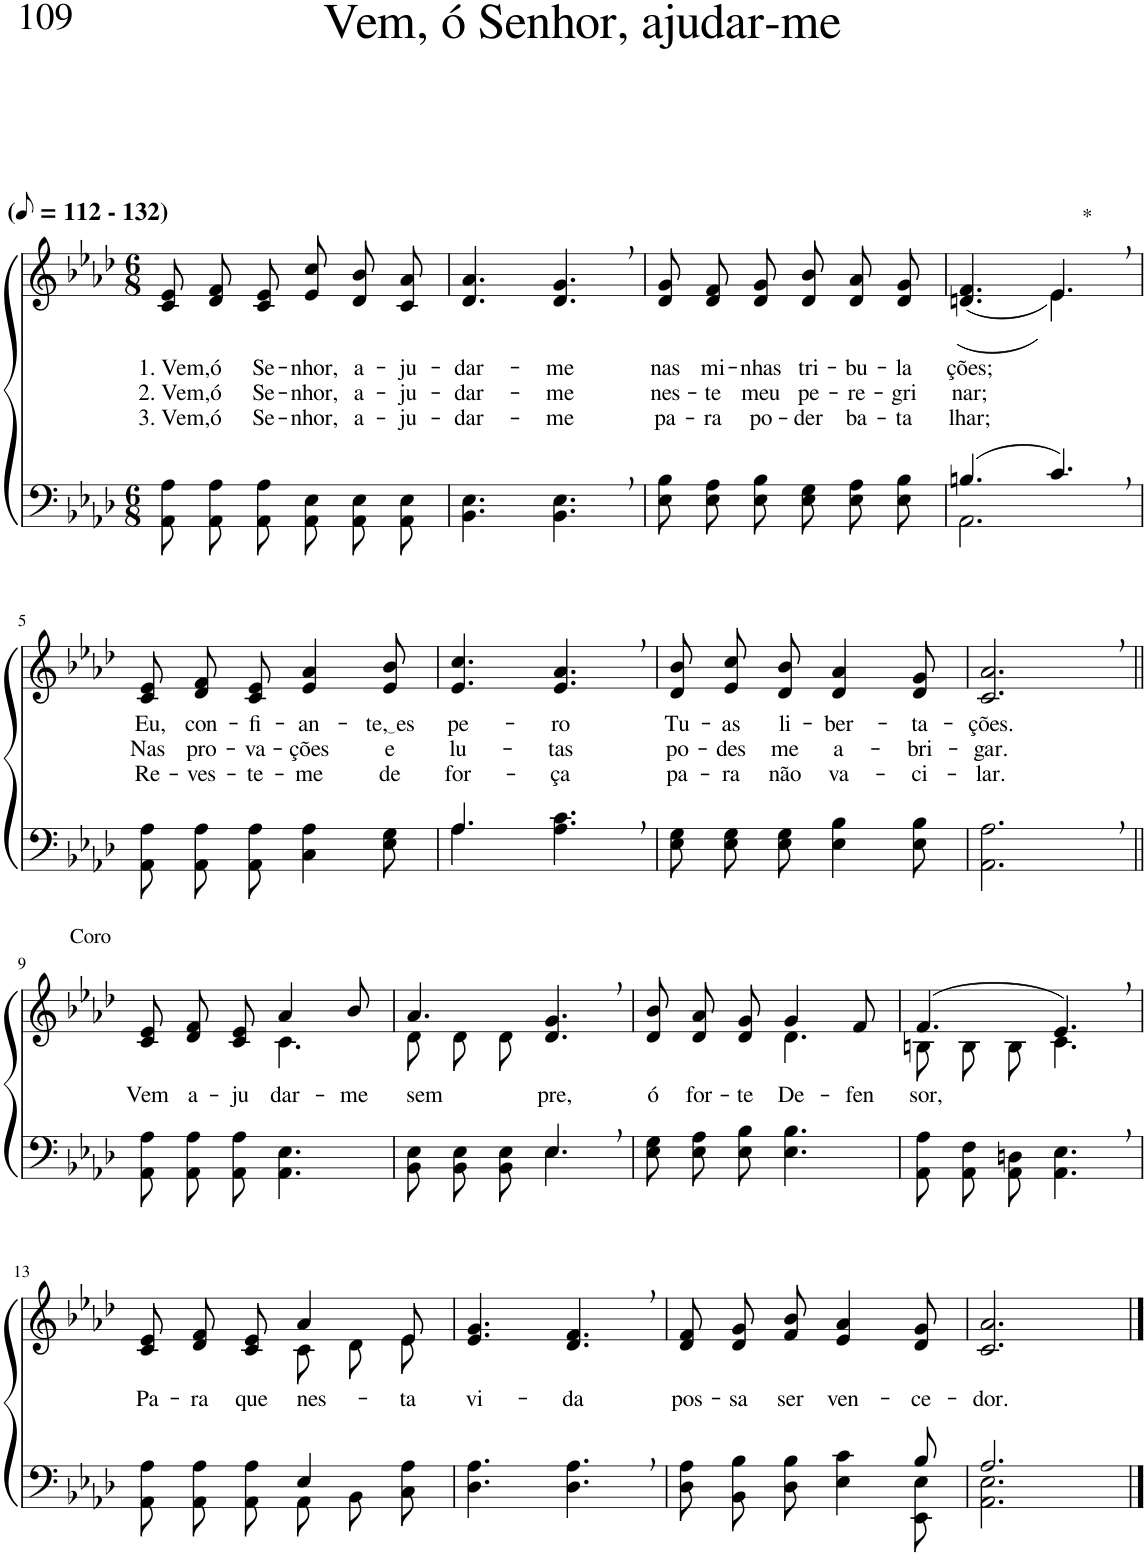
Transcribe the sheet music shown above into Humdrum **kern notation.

**kern	**kern	**text	**text	**text
*part2	*part1	*part1	*part1	*part1
*staff2	*staff1	*staff1	*staff1	*staff1
*I"Parte III e IV	*I"Parte I e II	*	*	*
*clefF4	*clefG2	*	*	*
*Trd-1c-2	*Trd-1c-2	*	*	*
*k[b-e-a-d-]	*k[b-e-a-d-]	*	*	*
*M6/8	*M6/8	*	*	*
*MM56	*MM56	*	*	*
=1	=1	=1	=1	=1
!	!LO:TX:a:B:t=(	!	!	!
!	!LO:TX:a:B:t=- 132)	!	!	!
!	!	!LO:LY:b	!LO:LY:b	!LO:LY:b
8AA-\ 8A-\L	8c/ 8e-/L	1. Vem,	2. Vem,	3. Vem,
!	!	!LO:LY:b	!LO:LY:b	!LO:LY:b
8AA-\ 8A-\	8d-/ 8f/	ó	ó	ó
!	!	!LO:LY:b	!LO:LY:b	!LO:LY:b
8AA-\ 8A-\J	8c/ 8e-/J	Se-	Se-	Se-
!	!	!LO:LY:b	!LO:LY:b	!LO:LY:b
8AA-/ 8E-/L	8e-/ 8cc/L	-nhor,	-nhor,	-nhor,
!	!	!LO:LY:b	!LO:LY:b	!LO:LY:b
8AA-/ 8E-/	8d-/ 8b-/	a-	a-	a-
!	!	!LO:LY:b	!LO:LY:b	!LO:LY:b
8AA-/ 8E-/J	8c/ 8a-/J	-ju-	-ju-	-ju-
=2	=2	=2	=2	=2
!	!	!LO:LY:b	!LO:LY:b	!LO:LY:b
4.BB-\ 4.E-\	4.d-/ 4.a-/	-dar-	-dar-	-dar-
!	!	!LO:LY:b	!LO:LY:b	!LO:LY:b
4.BB-\, 4.E-\,	4.d-/, 4.g/,	-me	-me	-me
=3	=3	=3	=3	=3
!	!	!LO:LY:b	!LO:LY:b	!LO:LY:b
8E-\ 8B-\L	8d-/ 8g/L	nas	nes-	pa-
!	!	!LO:LY:b	!LO:LY:b	!LO:LY:b
8E-\ 8A-\	8d-/ 8f/	mi-	-te	-ra
!	!	!LO:LY:b	!LO:LY:b	!LO:LY:b
8E-\ 8B-\J	8d-/ 8g/J	-nhas	meu	po-
!	!	!LO:LY:b	!LO:LY:b	!LO:LY:b
8E-\ 8G\L	8d-/ 8b-/L	tri-	pe-	-der
!	!	!LO:LY:b	!LO:LY:b	!LO:LY:b
8E-\ 8A-\	8d-/ 8a-/	-bu-	-re-	ba-
!	!	!LO:LY:b	!LO:LY:b	!LO:LY:b
8E-\ 8B-\J	8d-/ 8g/J	-la-	-gri-	-ta-
=4	=4	=4	=4	=4
*^	*^	*	*	*
!	!	!	!	!LO:LY:b	!LO:LY:b	!LO:LY:b
(4.Bn/	2.AA-\	4.ryy	(4.dn/ 4.f/	-ções;	-nar;	-lhar;
!	!	!LO:TX:a:t=*	!	!	!	!
4.c,/)	.	((4.e-,\	4.e-/	.	.	.
*v	*v	*	*	*	*	*
!!LO:LB:g=z
=5	=5	=5	=5	=5	=5
!	!	!	!LO:LY:b	!LO:LY:b	!LO:LY:b
*	*v	*v	*	*	*
8AA-\ 8A-\L	8c/ 8e-/L	Eu,	Nas	Re-
!	!	!LO:LY:b	!LO:LY:b	!LO:LY:b
8AA-\ 8A-\	8d-/ 8f/	con-	pro-	-ves-
!	!	!LO:LY:b	!LO:LY:b	!LO:LY:b
8AA-\ 8A-\J	8c/ 8e-/J	-fi-	-va-	-te-
!	!	!LO:LY:b	!LO:LY:b	!LO:LY:b
4C\ 4A-\	4e-/ 4a-/	-an-	-ções	-me
!	!	!LO:LY:b	!LO:LY:b	!LO:LY:b
8E-\ 8G\	8e-/ 8b-/	te, es	e	de
=6	=6	=6	=6	=6
*^	*	*	*	*
!	!	!	!LO:LY:b	!LO:LY:b	!LO:LY:b
4.A-\	4.A-/	4.e-/ 4.cc/	pe-	lu-	for-
!	!	!	!LO:LY:b	!LO:LY:b	!LO:LY:b
4.A-\, 4.c\,	4.ryy	4.e-/, 4.a-/,	-ro	-tas	-ça
=7	=7	=7	=7	=7	=7
!	!	!	!LO:LY:b	!LO:LY:b	!LO:LY:b
*v	*v	*	*	*	*
8E-\ 8G\L	8d-/ 8b-/L	Tu-	po-	pa-
!	!	!LO:LY:b	!LO:LY:b	!LO:LY:b
8E-\ 8G\	8e-/ 8cc/	-as	-des	-ra
!	!	!LO:LY:b	!LO:LY:b	!LO:LY:b
8E-\ 8G\J	8d-/ 8b-/J	li-	me	não
!	!	!LO:LY:b	!LO:LY:b	!LO:LY:b
4E-\ 4B-\	4d-/ 4a-/	-ber-	a-	va-
!	!	!LO:LY:b	!LO:LY:b	!LO:LY:b
8E-\ 8B-\	8d-/ 8g/	-ta-	-bri-	-ci-
=8	=8	=8	=8	=8
!	!	!LO:LY:b	!LO:LY:b	!LO:LY:b
2.AA-\, 2.A-\,	2.c/, 2.a-/,	-ções.	-gar.	-lar.
!!LO:LB:g=z
=9||	=9||	=9||	=9||	=9||
!	!LO:TX:a:t=Coro	!	!	!
!	!	!LO:LY:b	!	!
*	*^	*	*	*
8AA-\ 8A-\L	8c/ 8e-/L	4.ryy	Vem	.	.
!	!	!	!LO:LY:b	!	!
8AA-\ 8A-\	8d-/ 8f/	.	a-	.	.
!	!	!	!LO:LY:b	!	!
8AA-\ 8A-\J	8c/ 8e-/J	.	-ju-	.	.
!	!	!	!LO:LY:b	!	!
4.AA-\ 4.E-\	4a-/	4.c\	-dar-	.	.
!	!	!	!LO:LY:b	!	!
.	8b-/	.	-me	.	.
=10	=10	=10	=10	=10	=10
*^	*	*	*	*	*
!	!	!	!	!LO:LY:b	!	!
4.ryy	8BB-/ 8E-/L	4.a-/	8d-\L	sem-	.	.
.	8BB-/ 8E-/	.	8d-\	.	.	.
.	8BB-/ 8E-/J	.	8d-\J	.	.	.
!	!	!	!	!LO:LY:b	!	!
4.E-,/	4.E-\	4.d-/, 4.g/,	4.ryy	-pre,	.	.
=11	=11	=11	=11	=11	=11	=11
!	!	!	!	!LO:LY:b	!	!
*v	*v	*	*	*	*	*
8E-\ 8G\L	8d-/ 8b-/L	4.ryy	ó	.	.
!	!	!	!LO:LY:b	!	!
8E-\ 8A-\	8d-/ 8a-/	.	for-	.	.
!	!	!	!LO:LY:b	!	!
8E-\ 8B-\J	8d-/ 8g/J	.	-te	.	.
!	!	!	!LO:LY:b	!	!
4.E-\ 4.B-\	4g/	4.d-\	De-	.	.
!	!	!	!LO:LY:b	!	!
.	8f/	.	-fen-	.	.
=12	=12	=12	=12	=12	=12
!	!	!	!LO:LY:b	!	!
8AA-/ 8A-/L	4.f/	8Bn\L	-sor,	.	.
8AA-/ 8F/	.	8B\	.	.	.
8AA-/ 8Dn/J	.	8B\J	.	.	.
4.AA-\, 4.E-\,	4.e-,/)	4.c\	.	.	.
!!LO:LB:g=z	!!
=13	=13	=13	=13	=13	=13
*^	*	*	*	*	*
!	!	!	!	!LO:LY:b	!	!
4.ryy	8AA-\ 8A-\L	8c/ 8e-/L	4.ryy	Pa-	.	.
!	!	!	!	!LO:LY:b	!	!
.	8AA-\ 8A-\	8d-/ 8f/	.	-ra	.	.
!	!	!	!	!LO:LY:b	!	!
.	8AA-\ 8A-\J	8c/ 8e-/J	.	que	.	.
!	!	!	!	!LO:LY:b	!	!
4E-/	8AA-\L	4a-/	8c\L	nes-	.	.
.	8BB-\	.	8d-\	.	.	.
!	!	!	!	!LO:LY:b	!	!
8ryy	8C\ 8A-\J	8e-/	8e-\J	-ta	.	.
=14	=14	=14	=14	=14	=14	=14
!	!	!	!	!LO:LY:b	!	!
*v	*v	*	*	*	*	*
*	*v	*v	*	*	*
4.D-\ 4.A-\	4.e-/ 4.g/	vi-	.	.
!	!	!LO:LY:b	!	!
4.D-\, 4.A-\,	4.d-/, 4.f/,	-da	.	.
=15	=15	=15	=15	=15
*^	*	*	*	*
!	!	!	!LO:LY:b	!	!
2ryy	8D-\ 8A-\L	8d-/ 8f/L	pos-	.	.
!	!	!	!LO:LY:b	!	!
.	8BB-\ 8B-\	8d-/ 8g/	-sa	.	.
!	!	!	!LO:LY:b	!	!
.	8D-\ 8B-\J	8f/ 8b-/J	ser	.	.
!	!	!	!LO:LY:b	!	!
.	4E-\ 4c\	4e-/ 4a-/	ven-	.	.
8ryy	.	.	.	.	.
!	!	!	!LO:LY:b	!	!
8B-/	8EE-\ 8E-\	8d-/ 8g/	-ce-	.	.
=16	=16	=16	=16	=16	=16
!	!	!	!LO:LY:b	!	!
2.A-/	2.AA-\ 2.E-\	2.c/ 2.a-/	-dor.	.	.
*v	*v	*	*	*	*
==	==	==	==	==
*-	*-	*-	*-	*-
